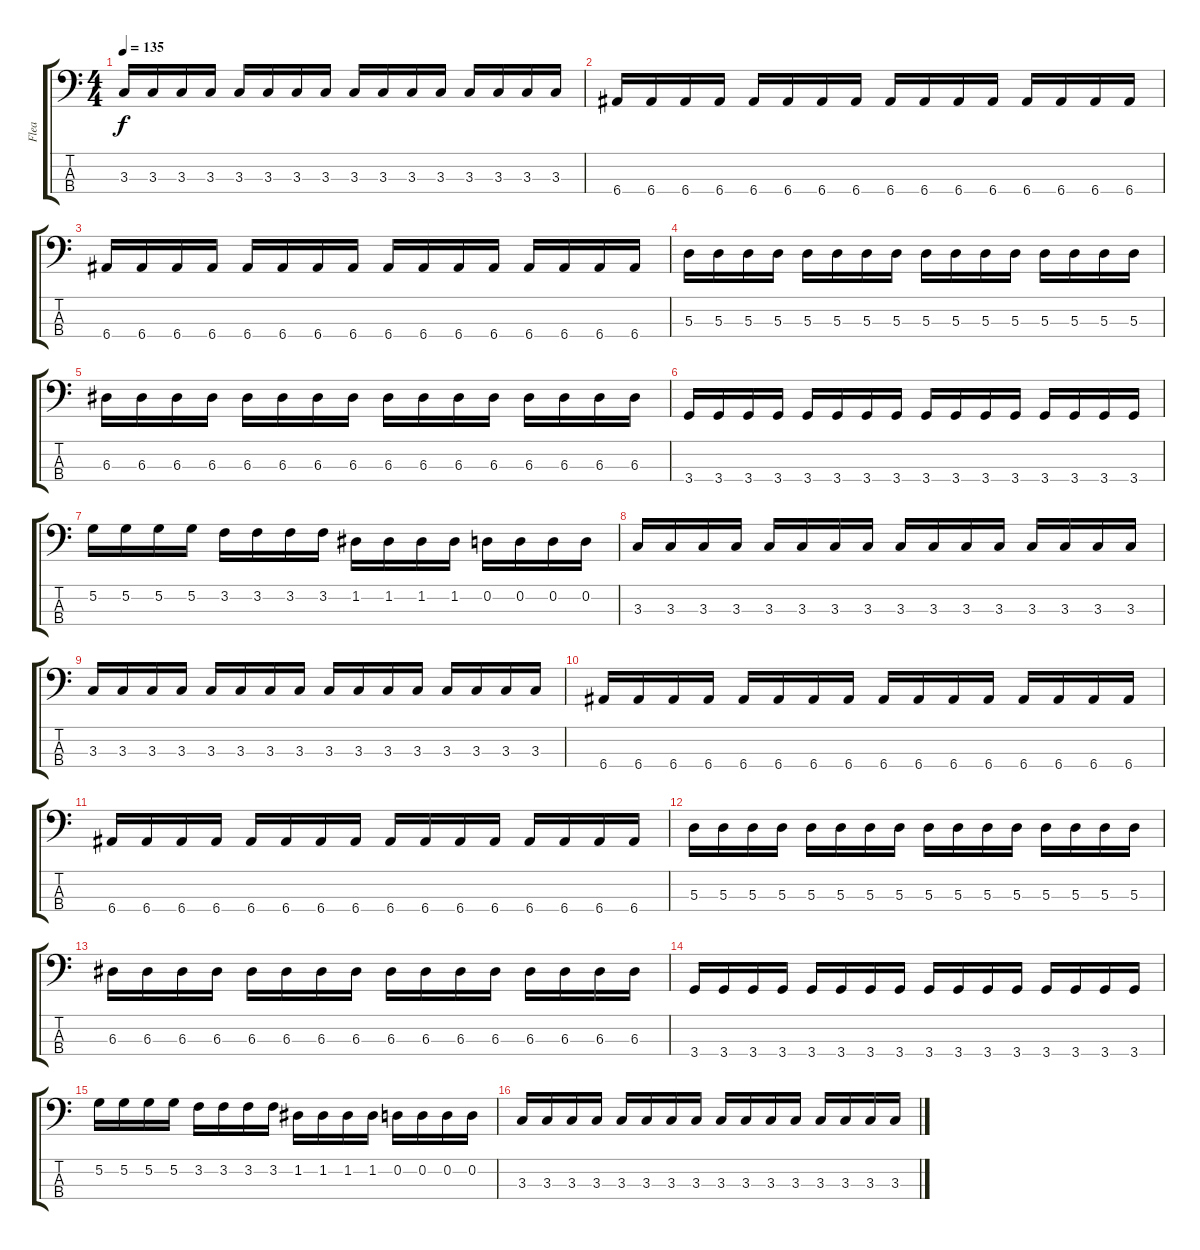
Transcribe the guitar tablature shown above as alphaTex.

\track ("Flea" "Flea") {instrument electricbasspick}
\staff {score tabs}
\tuning (G2 D2 A1 E1) {hide}
\ts (4 4)
\tempo 135
\clef f4
\ks c
3.3.16{dy f} 3.3.16 3.3.16 3.3.16 3.3.16 3.3.16 3.3.16 3.3.16 3.3.16 3.3.16 3.3.16 3.3.16 3.3.16 3.3.16 3.3.16 3.3.16 |
6.4.16 6.4.16 6.4.16 6.4.16 6.4.16 6.4.16 6.4.16 6.4.16 6.4.16 6.4.16 6.4.16 6.4.16 6.4.16 6.4.16 6.4.16 6.4.16 |
6.4.16 6.4.16 6.4.16 6.4.16 6.4.16 6.4.16 6.4.16 6.4.16 6.4.16 6.4.16 6.4.16 6.4.16 6.4.16 6.4.16 6.4.16 6.4.16 |
5.3.16 5.3.16 5.3.16 5.3.16 5.3.16 5.3.16 5.3.16 5.3.16 5.3.16 5.3.16 5.3.16 5.3.16 5.3.16 5.3.16 5.3.16 5.3.16 |
6.3.16 6.3.16 6.3.16 6.3.16 6.3.16 6.3.16 6.3.16 6.3.16 6.3.16 6.3.16 6.3.16 6.3.16 6.3.16 6.3.16 6.3.16 6.3.16 |
3.4.16 3.4.16 3.4.16 3.4.16 3.4.16 3.4.16 3.4.16 3.4.16 3.4.16 3.4.16 3.4.16 3.4.16 3.4.16 3.4.16 3.4.16 3.4.16 |
5.2.16 5.2.16 5.2.16 5.2.16 3.2.16 3.2.16 3.2.16 3.2.16 1.2.16 1.2.16 1.2.16 1.2.16 0.2.16 0.2.16 0.2.16 0.2.16 |
3.3.16 3.3.16 3.3.16 3.3.16 3.3.16 3.3.16 3.3.16 3.3.16 3.3.16 3.3.16 3.3.16 3.3.16 3.3.16 3.3.16 3.3.16 3.3.16 |
3.3.16 3.3.16 3.3.16 3.3.16 3.3.16 3.3.16 3.3.16 3.3.16 3.3.16 3.3.16 3.3.16 3.3.16 3.3.16 3.3.16 3.3.16 3.3.16 |
6.4.16 6.4.16 6.4.16 6.4.16 6.4.16 6.4.16 6.4.16 6.4.16 6.4.16 6.4.16 6.4.16 6.4.16 6.4.16 6.4.16 6.4.16 6.4.16 |
6.4.16 6.4.16 6.4.16 6.4.16 6.4.16 6.4.16 6.4.16 6.4.16 6.4.16 6.4.16 6.4.16 6.4.16 6.4.16 6.4.16 6.4.16 6.4.16 |
5.3.16 5.3.16 5.3.16 5.3.16 5.3.16 5.3.16 5.3.16 5.3.16 5.3.16 5.3.16 5.3.16 5.3.16 5.3.16 5.3.16 5.3.16 5.3.16 |
6.3.16 6.3.16 6.3.16 6.3.16 6.3.16 6.3.16 6.3.16 6.3.16 6.3.16 6.3.16 6.3.16 6.3.16 6.3.16 6.3.16 6.3.16 6.3.16 |
3.4.16 3.4.16 3.4.16 3.4.16 3.4.16 3.4.16 3.4.16 3.4.16 3.4.16 3.4.16 3.4.16 3.4.16 3.4.16 3.4.16 3.4.16 3.4.16 |
5.2.16 5.2.16 5.2.16 5.2.16 3.2.16 3.2.16 3.2.16 3.2.16 1.2.16 1.2.16 1.2.16 1.2.16 0.2.16 0.2.16 0.2.16 0.2.16 |
3.3.16 3.3.16 3.3.16 3.3.16 3.3.16 3.3.16 3.3.16 3.3.16 3.3.16 3.3.16 3.3.16 3.3.16 3.3.16 3.3.16 3.3.16 3.3.16
